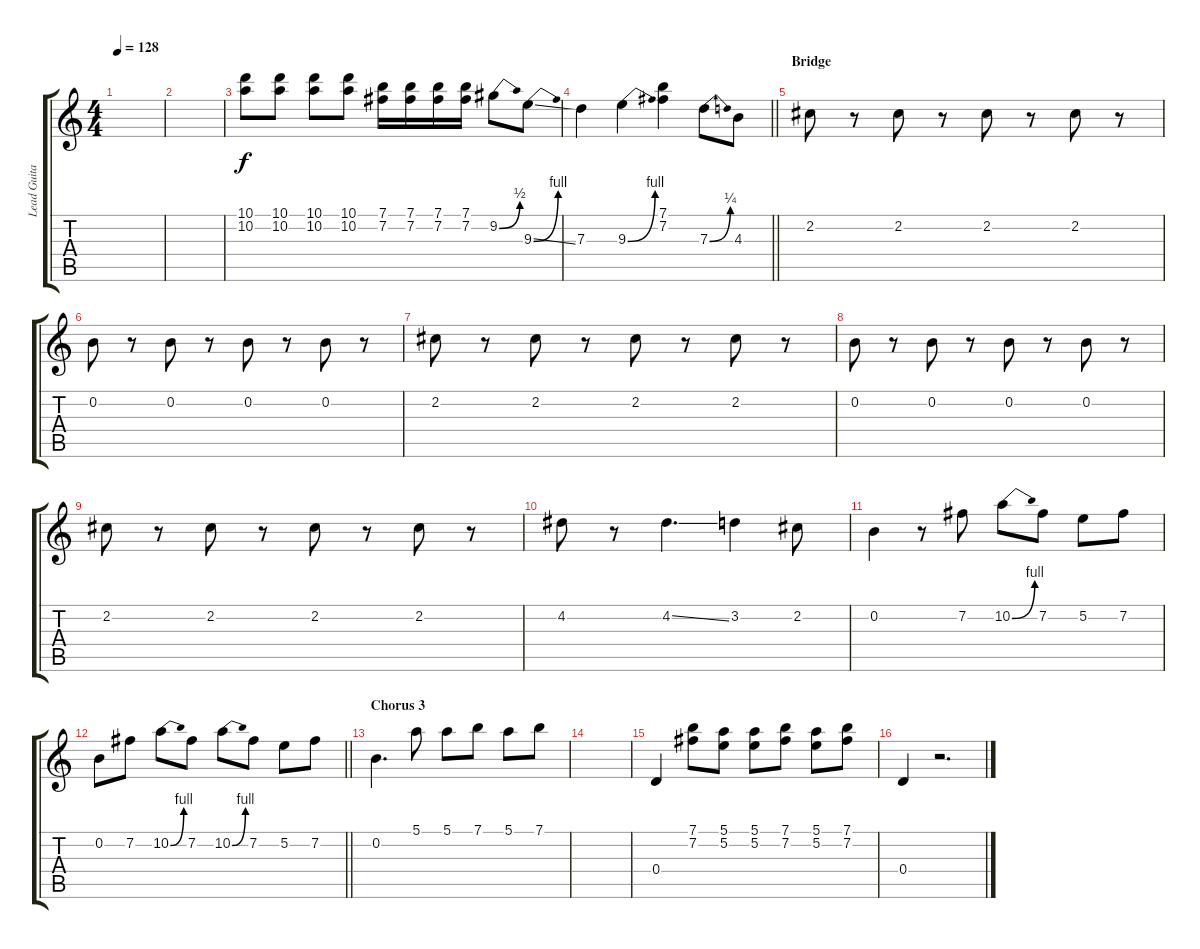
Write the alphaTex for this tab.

\track ("Lead Guitar" "Lead Guita") {instrument electricguitarclean}
\staff {score tabs}
\tuning (E4 B3 G3 D3 A2 E2) {hide}
\ts (4 4)
\tempo 128
\clef g2
\ks c
|
|
(10.1 10.2).8 (10.1 10.2).8 (10.1 10.2).8 (10.1 10.2).8 (7.1 7.2).16 (7.1 7.2).16 (7.1 7.2).16 (7.1 7.2).16 9.2{be (bend 0 0 60 2)}.8 9.3{be (bend 0 0 60 4) ss}.8 |
\barLineRight lightlight
7.3.4 9.3{be (bend 0 0 60 4)}.4 (7.1 7.2).4 7.3{be (bend 0 0 60 1)}.8 4.3.8 |
\section ("" "Bridge")
2.2.8 r.8 2.2.8 r.8 2.2.8 r.8 2.2.8 r.8 |
0.2.8 r.8 0.2.8 r.8 0.2.8 r.8 0.2.8 r.8 |
2.2.8 r.8 2.2.8 r.8 2.2.8 r.8 2.2.8 r.8 |
0.2.8 r.8 0.2.8 r.8 0.2.8 r.8 0.2.8 r.8 |
2.2.8 r.8 2.2.8 r.8 2.2.8 r.8 2.2.8 r.8 |
4.2.8 r.8 4.2{ss}.4{d} 3.2.4 2.2.8 |
0.2.4 r.8 7.2.8 10.2{be (bend 0 0 60 4)}.8 7.2.8 5.2.8 7.2.8 |
\barLineRight lightlight
0.2.8 7.2.8 10.2{be (bend 0 0 60 4)}.8 7.2.8 10.2{be (bend 0 0 60 4)}.8 7.2.8 5.2.8 7.2.8 |
\section ("" "Chorus 3")
0.2.4{d} 5.1.8 5.1.8 7.1.8 5.1.8 7.1.8 |
|
0.4.4 (7.1 7.2).8 (5.1 5.2).8 (5.1 5.2).8 (7.1 7.2).8 (5.1 5.2).8 (7.1 7.2).8 |
0.4.4 r.2{d}
